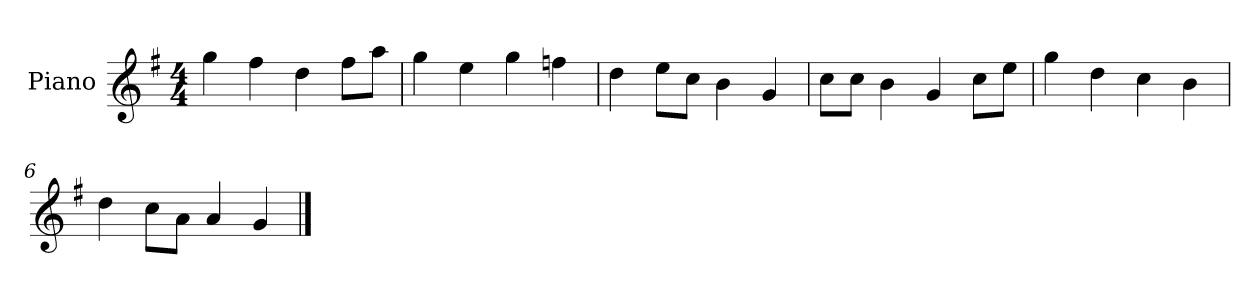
**kern
*part1
*staff1
*I"Piano
*I'P-no
*clefG2
*k[f#]
*M4/4
*MM90
=1
4gg\
4ff#\
4dd\
8ff#\L
8aa\J
=2
4gg\
4ee\
4gg\
4ffn\
=3
4dd\
8ee\L
8cc\J
4b\
4g/
=4
8cc\L
8cc\J
4b\
4g/
8cc\L
8ee\J
=5
4gg\
4dd\
4cc\
4b\
=6
4dd\
8cc\L
8a\J
4a/
4g/
==
*-
